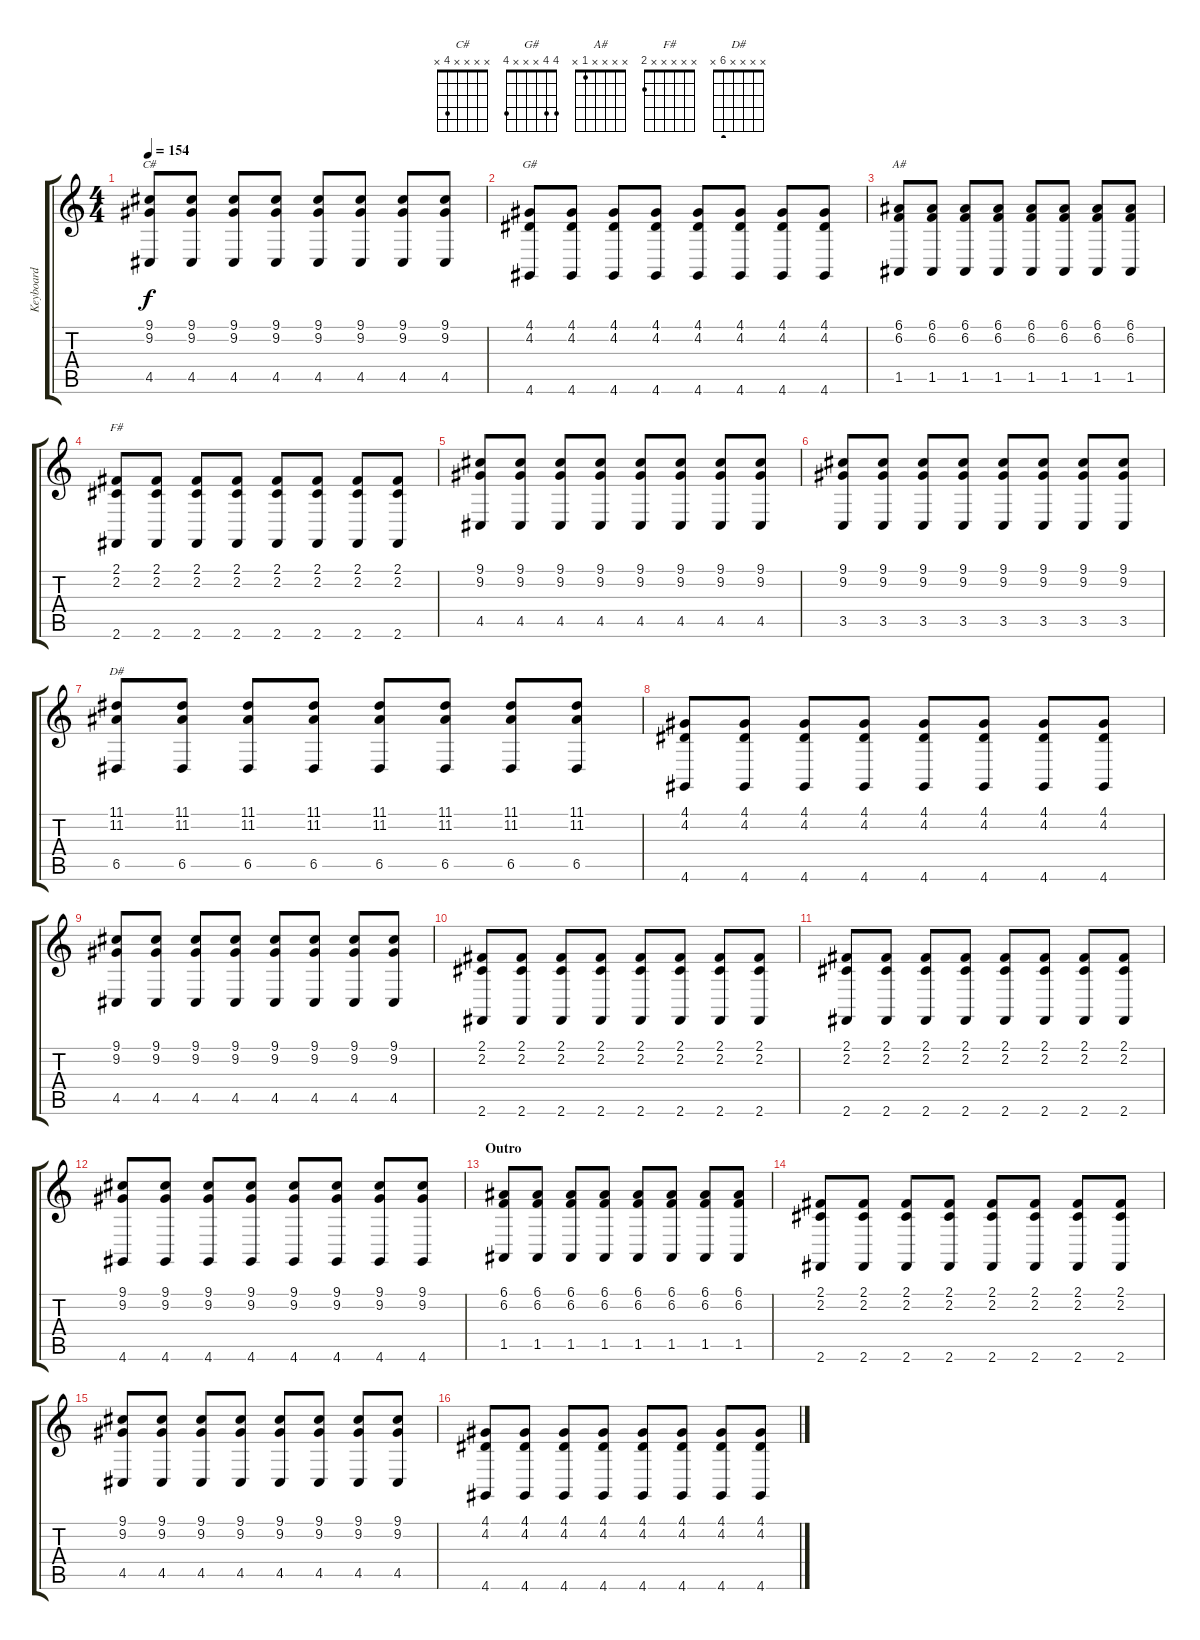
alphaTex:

\track ("Keyboard" "Keyboard") {instrument electricgrandpiano}
\staff {score tabs}
\tuning (E4 B3 G3 D3 A2 E2) {hide}
\chord ("C#" x x x x 4 x)
\chord ("G#" 4 4 x x x 4)
\chord ("A#" x x x x 1 x)
\chord ("F#" x x x x x 2)
\chord ("D#" x x x x 6 x)
\ts (4 4)
\tempo 154
\clef g2
\ks c
(9.1 9.2 4.5).8{ch "C#" dy f} (9.1 9.2 4.5).8 (9.1 9.2 4.5).8 (9.1 9.2 4.5).8 (9.1 9.2 4.5).8 (9.1 9.2 4.5).8 (9.1 9.2 4.5).8 (9.1 9.2 4.5).8 |
(4.1 4.2 4.6).8{ch "G#"} (4.1 4.2 4.6).8 (4.1 4.2 4.6).8 (4.1 4.2 4.6).8 (4.1 4.2 4.6).8 (4.1 4.2 4.6).8 (4.1 4.2 4.6).8 (4.1 4.2 4.6).8 |
(6.1 6.2 1.5).8{ch "A#"} (6.1 6.2 1.5).8 (6.1 6.2 1.5).8 (6.1 6.2 1.5).8 (6.1 6.2 1.5).8 (6.1 6.2 1.5).8 (6.1 6.2 1.5).8 (6.1 6.2 1.5).8 |
(2.1 2.2 2.6).8{ch "F#"} (2.1 2.2 2.6).8 (2.1 2.2 2.6).8 (2.1 2.2 2.6).8 (2.1 2.2 2.6).8 (2.1 2.2 2.6).8 (2.1 2.2 2.6).8 (2.1 2.2 2.6).8 |
(9.1 9.2 4.5).8 (9.1 9.2 4.5).8 (9.1 9.2 4.5).8 (9.1 9.2 4.5).8 (9.1 9.2 4.5).8 (9.1 9.2 4.5).8 (9.1 9.2 4.5).8 (9.1 9.2 4.5).8 |
(9.1 9.2 3.5).8 (9.1 9.2 3.5).8 (9.1 9.2 3.5).8 (9.1 9.2 3.5).8 (9.1 9.2 3.5).8 (9.1 9.2 3.5).8 (9.1 9.2 3.5).8 (9.1 9.2 3.5).8 |
(11.1 11.2 6.5).8{ch "D#"} (11.1 11.2 6.5).8 (11.1 11.2 6.5).8 (11.1 11.2 6.5).8 (11.1 11.2 6.5).8 (11.1 11.2 6.5).8 (11.1 11.2 6.5).8 (11.1 11.2 6.5).8 |
(4.1 4.2 4.6).8 (4.1 4.2 4.6).8 (4.1 4.2 4.6).8 (4.1 4.2 4.6).8 (4.1 4.2 4.6).8 (4.1 4.2 4.6).8 (4.1 4.2 4.6).8 (4.1 4.2 4.6).8 |
(9.1 9.2 4.5).8 (9.1 9.2 4.5).8 (9.1 9.2 4.5).8 (9.1 9.2 4.5).8 (9.1 9.2 4.5).8 (9.1 9.2 4.5).8 (9.1 9.2 4.5).8 (9.1 9.2 4.5).8 |
(2.1 2.2 2.6).8 (2.1 2.2 2.6).8 (2.1 2.2 2.6).8 (2.1 2.2 2.6).8 (2.1 2.2 2.6).8 (2.1 2.2 2.6).8 (2.1 2.2 2.6).8 (2.1 2.2 2.6).8 |
(2.1 2.2 2.6).8 (2.1 2.2 2.6).8 (2.1 2.2 2.6).8 (2.1 2.2 2.6).8 (2.1 2.2 2.6).8 (2.1 2.2 2.6).8 (2.1 2.2 2.6).8 (2.1 2.2 2.6).8 |
(9.1 9.2 4.6).8 (9.1 9.2 4.6).8 (9.1 9.2 4.6).8 (9.1 9.2 4.6).8 (9.1 9.2 4.6).8 (9.1 9.2 4.6).8 (9.1 9.2 4.6).8 (9.1 9.2 4.6).8 |
\section ("" "Outro")
(6.1 6.2 1.5).8 (6.1 6.2 1.5).8 (6.1 6.2 1.5).8 (6.1 6.2 1.5).8 (6.1 6.2 1.5).8 (6.1 6.2 1.5).8 (6.1 6.2 1.5).8 (6.1 6.2 1.5).8 |
(2.1 2.2 2.6).8 (2.1 2.2 2.6).8 (2.1 2.2 2.6).8 (2.1 2.2 2.6).8 (2.1 2.2 2.6).8 (2.1 2.2 2.6).8 (2.1 2.2 2.6).8 (2.1 2.2 2.6).8 |
(9.1 9.2 4.5).8 (9.1 9.2 4.5).8 (9.1 9.2 4.5).8 (9.1 9.2 4.5).8 (9.1 9.2 4.5).8 (9.1 9.2 4.5).8 (9.1 9.2 4.5).8 (9.1 9.2 4.5).8 |
(4.1 4.2 4.6).8 (4.1 4.2 4.6).8 (4.1 4.2 4.6).8 (4.1 4.2 4.6).8 (4.1 4.2 4.6).8 (4.1 4.2 4.6).8 (4.1 4.2 4.6).8 (4.1 4.2 4.6).8
